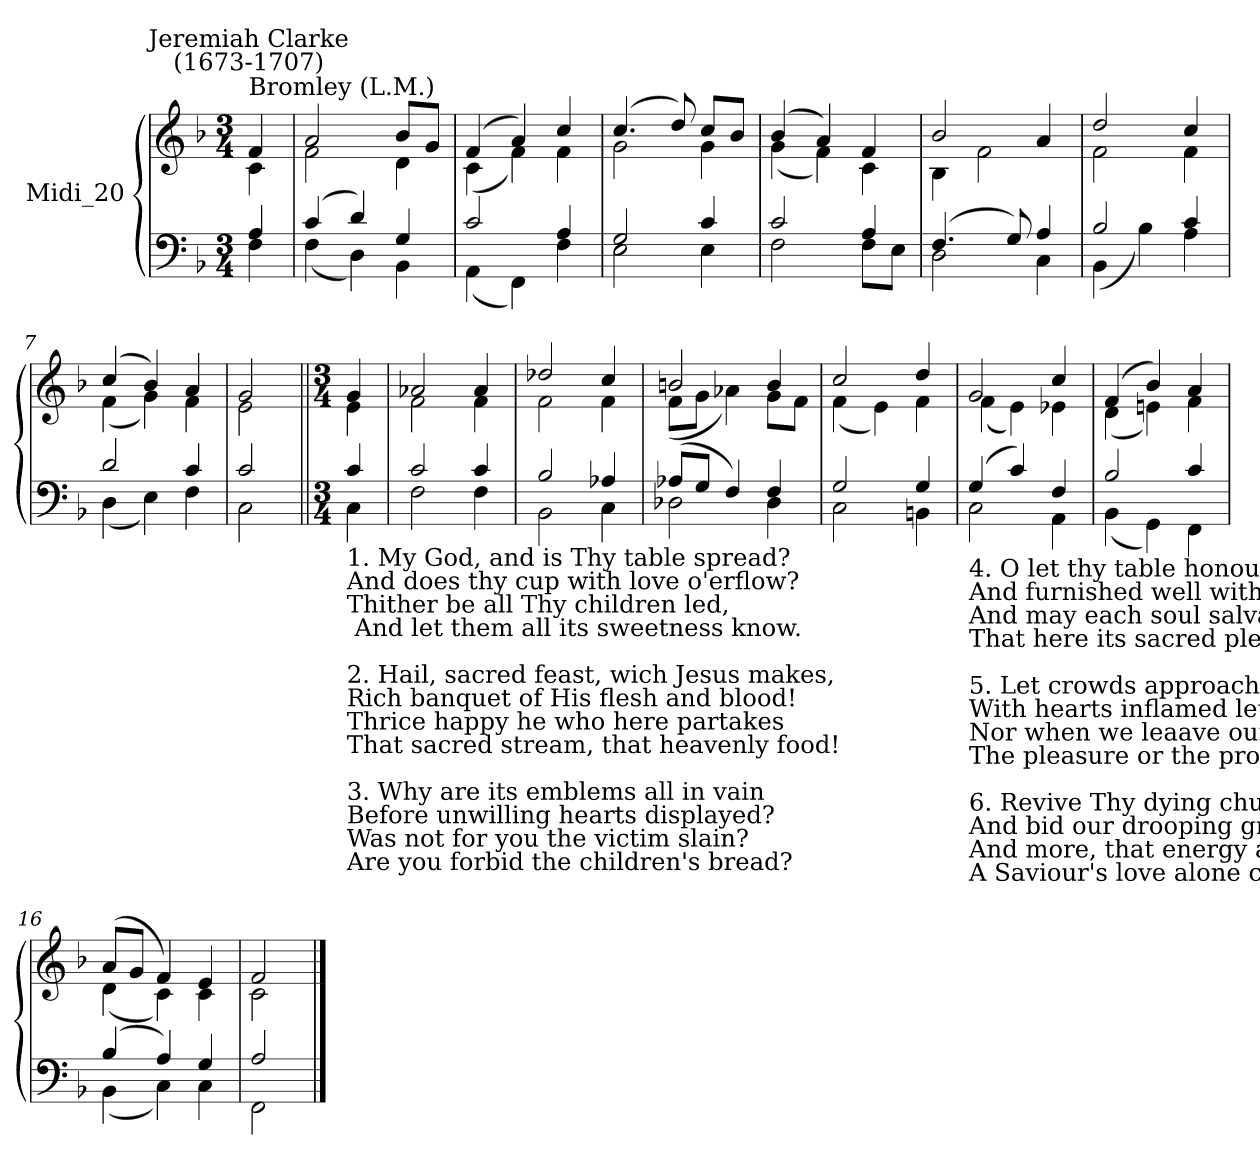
**kern	**kern
*part2	*part1
*staff2	*staff1
*I"Midi_20	*I"Midi_20
*clefF4	*clefG2
*k[b-]	*k[b-]
*F:	*F:
*M3/4	*M3/4
=	=
*^	*^
!	!	!LO:TX:a:t=Bromley (L.M.)	!
!	!	!LO:TX:a:cj:t=Jeremiah Clarke\n(1673-1707)	!
4A/	4F\	4f/	4c\
=1	=1	=1	=1
(>4c/	(<4F\	2a/	2f\
4d/)	4D\)	.	.
4G/	4BB-\	8b-/L	4d\
.	.	8g/J	.
=2	=2	=2	=2
2c/	(<4AA\	(>4f/	(4c\
.	4FF\)	4a/)	4f\)
4A/	4F\	4cc/	4f\
=3	=3	=3	=3
2G/	2E\	(>4.cc/	2g\
.	.	8dd/)	.
4c/	4E\	8cc/L	4g\
.	.	8b-/J	.
=4	=4	=4	=4
2c/	2F\	(>4b-/	(<4g\
.	.	4a/)	4f\)
4A/	8F\L	4f/	4c\
.	8E\J	.	.
=5	=5	=5	=5
(>4.F/	2D\	2b-/	4B-\
.	.	.	2f\
8G/)	.	.	.
4A/	4C\	4a/	.
=6	=6	=6	=6
2B-/	(4BB-\	2dd/	2f\
.	4B-\)	.	.
4c/	4A\	4cc/	4f\
=7	=7	=7	=7
2d/	(<4D\	(>4cc/	(<4f\
.	4E\)	4b-/)	4g\)
4c/	4F\	4a/	4f\
=8	=8	=8	=8
2c/	2C\	2g/	2e\
!!LO:LB:g=z	!!
=9||	=9||	=9||	=9||
*M3/4	*	*M3/4	*
!LO:TX:b:t=1. My God, and is Thy table spread?\nAnd does thy cup with love o'erflow?\nThither be all Thy children led,\n And let them all its sweetness know.\n\n2. Hail, sacred feast, wich Jesus makes,\nRich banquet of His flesh and blood!\nThrice happy he who here partakes\nThat sacred stream, that heavenly food!\n\n3. Why are its emblems all in vain\nBefore unwilling hearts displayed?\nWas not for you the victim slain?\nAre you forbid the children's bread?	!	!	!
4c/	4C\	4g/	4e\
=10	=10	=10	=10
2c/	2F\	2a-X/	2f\
4c/	4F\	4a-/	4f\
=11	=11	=11	=11
2B-/	2BB-\	2dd-X/	2f\
4A-X/	4C\	4cc/	4f\
=12	=12	=12	=12
(>8A-X/L	2D-X\	2bn/	(<8f\L
8G/J	.	.	8g\J
4F/)	.	.	4a-X\)
4F/	4D-\	4b/	8g\L
.	.	.	8f\J
=13	=13	=13	=13
2G/	2C\	2cc/	(<4f\
.	.	.	4e\)
4G/	4BBn\	4dd/	4f\
=14	=14	=14	=14
!LO:TX:b:t=4. O let thy table honoured be,\nAnd furnished well with joyful guests;\nAnd may each soul salvation see,\nThat here its sacred pledged tastes.\n\n5. Let crowds approach with hearts prepared,\nWith hearts inflamed let all attend;\nNor when we leaave our Father's board\nThe pleasure or the profit end.\n\n6. Revive Thy dying churches, Lord,\nAnd bid our drooping graces live;\nAnd more, that energy afford\nA Saviour's love alone can give.	!	!	!
(>4G/	2C\	2g/	(<4f\
4c/)	.	.	4e\)
4F/	4AA\	4cc/	4e-X\
=15	=15	=15	=15
2B-/	(<4BB-\	(>4f/	(<4d\
.	4GG\)	4b-/)	4en\)
4c/	4FF\	4a/	4f\
=16	=16	=16	=16
(>4B-/	(<4BB-\	(>8a/L	(<4d\
.	.	8g/J	.
4A/)	4C\)	4f/)	4c\)
4G/	4C\	4e/	4c\
=17	=17	=17	=17
2A/	2FF\	2f/	2c\
*v	*v	*	*
*	*v	*v
==	==
*-	*-
